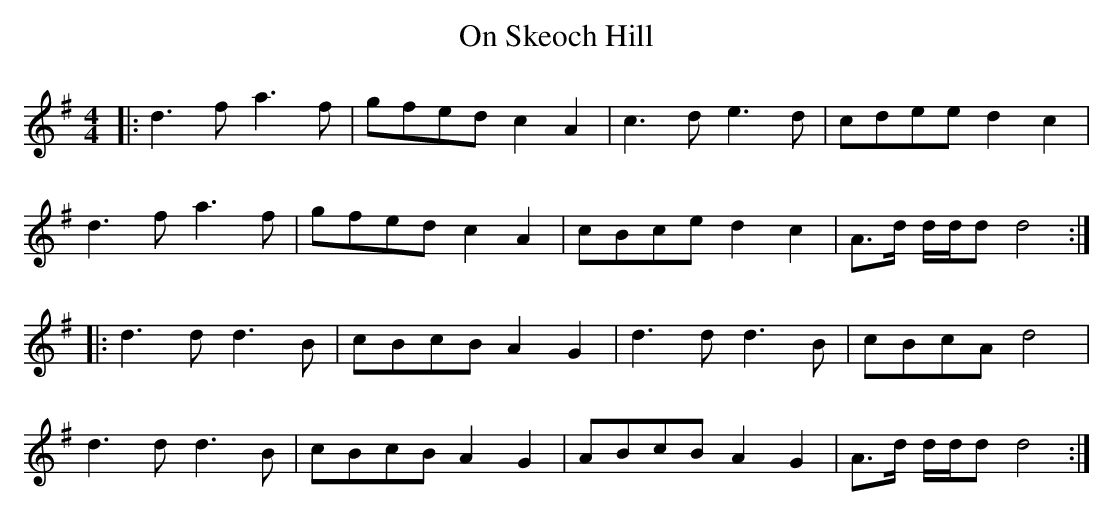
X:1
T: On Skeoch Hill
M: 4/4
L: 1/8
K: Dmix
|:d3f a3f|gfed c2A2|c3d e3d|cdee d2c2|
d3f a3f|gfed c2A2|cBce d2c2|A>d d/d/d d4:|
|:d3d d3B|cBcB A2G2|d3d d3B|cBcA d4|
d3d d3B|cBcB A2G2|ABcB A2G2|A>d d/d/d d4:|
